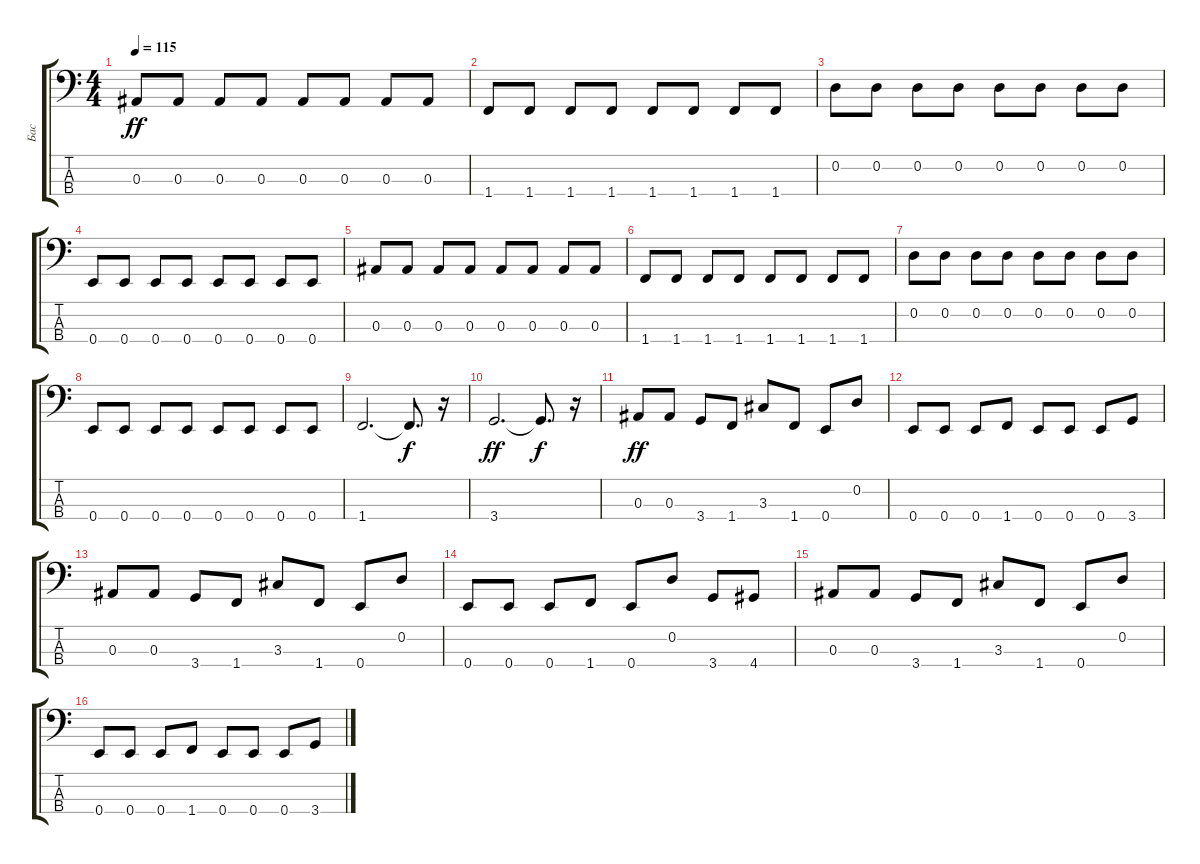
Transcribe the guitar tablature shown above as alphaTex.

\track ("Бас" "Бас") {instrument electricbassfinger}
\staff {score tabs}
\tuning (G2 D2 Bb1 E1) {hide}
\ts (4 4)
\tempo 115
\clef f4
\ks c
0.3.8{dy ff} 0.3.8 0.3.8 0.3.8 0.3.8 0.3.8 0.3.8 0.3.8 |
1.4.8 1.4.8 1.4.8 1.4.8 1.4.8 1.4.8 1.4.8 1.4.8 |
0.2.8 0.2.8 0.2.8 0.2.8 0.2.8 0.2.8 0.2.8 0.2.8 |
0.4.8 0.4.8 0.4.8 0.4.8 0.4.8 0.4.8 0.4.8 0.4.8 |
0.3.8 0.3.8 0.3.8 0.3.8 0.3.8 0.3.8 0.3.8 0.3.8 |
1.4.8 1.4.8 1.4.8 1.4.8 1.4.8 1.4.8 1.4.8 1.4.8 |
0.2.8 0.2.8 0.2.8 0.2.8 0.2.8 0.2.8 0.2.8 0.2.8 |
0.4.8 0.4.8 0.4.8 0.4.8 0.4.8 0.4.8 0.4.8 0.4.8 |
1.4.2{d} 1.4{t}.8{d dy f} r.16 |
3.4.2{d dy ff} 3.4{t}.8{d dy f} r.16 |
0.3.8{dy ff} 0.3.8 3.4.8 1.4.8 3.3.8 1.4.8 0.4.8 0.2.8 |
0.4.8 0.4.8 0.4.8 1.4.8 0.4.8 0.4.8 0.4.8 3.4.8 |
0.3.8 0.3.8 3.4.8 1.4.8 3.3.8 1.4.8 0.4.8 0.2.8 |
0.4.8 0.4.8 0.4.8 1.4.8 0.4.8 0.2.8 3.4.8 4.4.8 |
0.3.8 0.3.8 3.4.8 1.4.8 3.3.8 1.4.8 0.4.8 0.2.8 |
0.4.8 0.4.8 0.4.8 1.4.8 0.4.8 0.4.8 0.4.8 3.4.8
